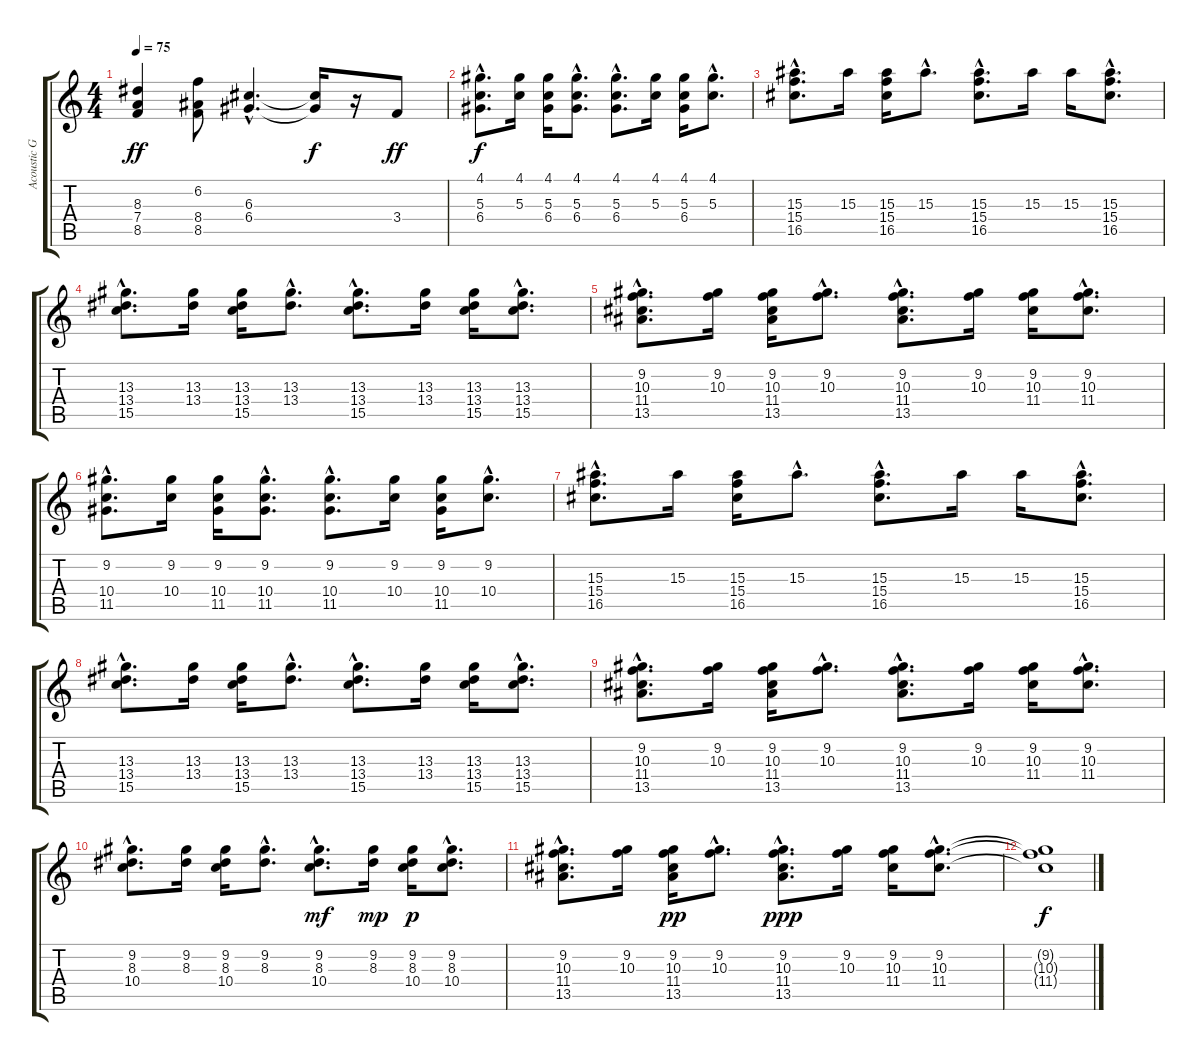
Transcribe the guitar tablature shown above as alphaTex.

\track ("Acoustic Guitar" "Acoustic G") {instrument acousticguitarsteel}
\staff {score tabs}
\tuning (E4 B3 G3 D3 A2 E2) {hide}
\ts (4 4)
\tempo 75
\clef g2
\ks c
(8.3 7.4 8.5).4{dy ff} (6.2 8.4 8.5).8 (6.3{hac} 6.4{hac}).4{d} (6.3{t} 6.4{t}).16{dy f} r.16 3.4.8{dy ff} |
(4.1{hac} 5.3{hac} 6.4{hac}).8{d dy f} (4.1 5.3).16 (4.1 5.3 6.4).16 (4.1{hac} 5.3{hac} 6.4{hac}).8{d} (4.1{hac} 5.3{hac} 6.4{hac}).8{d} (4.1 5.3).16 (4.1 5.3 6.4).16 (4.1{hac} 5.3{hac}).8{d} |
(15.3{hac} 15.4{hac} 16.5{hac}).8{d} 15.3.16 (15.3 15.4 16.5).16 15.3{hac}.8{d} (15.3{hac} 15.4{hac} 16.5{hac}).8{d} 15.3.16 15.3.16 (15.3{hac} 15.4{hac} 16.5{hac}).8{d} |
(13.3{hac} 13.4{hac} 15.5{hac}).8{d} (13.3 13.4).16 (13.3 13.4 15.5).16 (13.3{hac} 13.4{hac}).8{d} (13.3{hac} 13.4{hac} 15.5{hac}).8{d} (13.3 13.4).16 (13.3 13.4 15.5).16 (13.3{hac} 13.4{hac} 15.5{hac}).8{d} |
(9.2{hac} 10.3{hac} 11.4{hac} 13.5{hac}).8{d} (9.2 10.3).16 (9.2 10.3 11.4 13.5).16 (9.2{hac} 10.3{hac}).8{d} (9.2{hac} 10.3{hac} 11.4{hac} 13.5{hac}).8{d} (9.2 10.3).16 (9.2 10.3 11.4).16 (9.2{hac} 10.3{hac} 11.4{hac}).8{d} |
(9.2{hac} 10.4{hac} 11.5{hac}).8{d} (9.2 10.4).16 (9.2 10.4 11.5).16 (9.2{hac} 10.4{hac} 11.5{hac}).8{d} (9.2{hac} 10.4{hac} 11.5{hac}).8{d} (9.2 10.4).16 (9.2 10.4 11.5).16 (9.2{hac} 10.4{hac}).8{d} |
(15.3{hac} 15.4{hac} 16.5{hac}).8{d} 15.3.16 (15.3 15.4 16.5).16 15.3{hac}.8{d} (15.3{hac} 15.4{hac} 16.5{hac}).8{d} 15.3.16 15.3.16 (15.3{hac} 15.4{hac} 16.5{hac}).8{d} |
(13.3{hac} 13.4{hac} 15.5{hac}).8{d} (13.3 13.4).16 (13.3 13.4 15.5).16 (13.3{hac} 13.4{hac}).8{d} (13.3{hac} 13.4{hac} 15.5{hac}).8{d} (13.3 13.4).16 (13.3 13.4 15.5).16 (13.3{hac} 13.4{hac} 15.5{hac}).8{d} |
(9.2{hac} 10.3{hac} 11.4{hac} 13.5{hac}).8{d} (9.2 10.3).16 (9.2 10.3 11.4 13.5).16 (9.2{hac} 10.3{hac}).8{d} (9.2{hac} 10.3{hac} 11.4{hac} 13.5{hac}).8{d} (9.2 10.3).16 (9.2 10.3 11.4).16 (9.2{hac} 10.3{hac} 11.4{hac}).8{d} |
(9.2{hac} 8.3{hac} 10.4{hac}).8{d} (9.2 8.3).16 (9.2 8.3 10.4).16 (9.2{hac} 8.3{hac}).8{d} (9.2{hac} 8.3{hac} 10.4{hac}).8{d dy mf} (9.2 8.3).16{dy mp} (9.2 8.3 10.4).16{dy p} (9.2{hac} 8.3{hac} 10.4{hac}).8{d} |
(9.2{hac} 10.3{hac} 11.4{hac} 13.5{hac}).8{d} (9.2 10.3).16 (9.2 10.3 11.4 13.5).16{dy pp} (9.2{hac} 10.3{hac}).8{d} (9.2{hac} 10.3{hac} 11.4{hac} 13.5{hac}).8{d dy ppp} (9.2 10.3).16 (9.2 10.3 11.4).16 (9.2{hac} 10.3{hac} 11.4{hac}).8{d} |
(9.2{t} 10.3{t} 11.4{t}).1{dy f}
